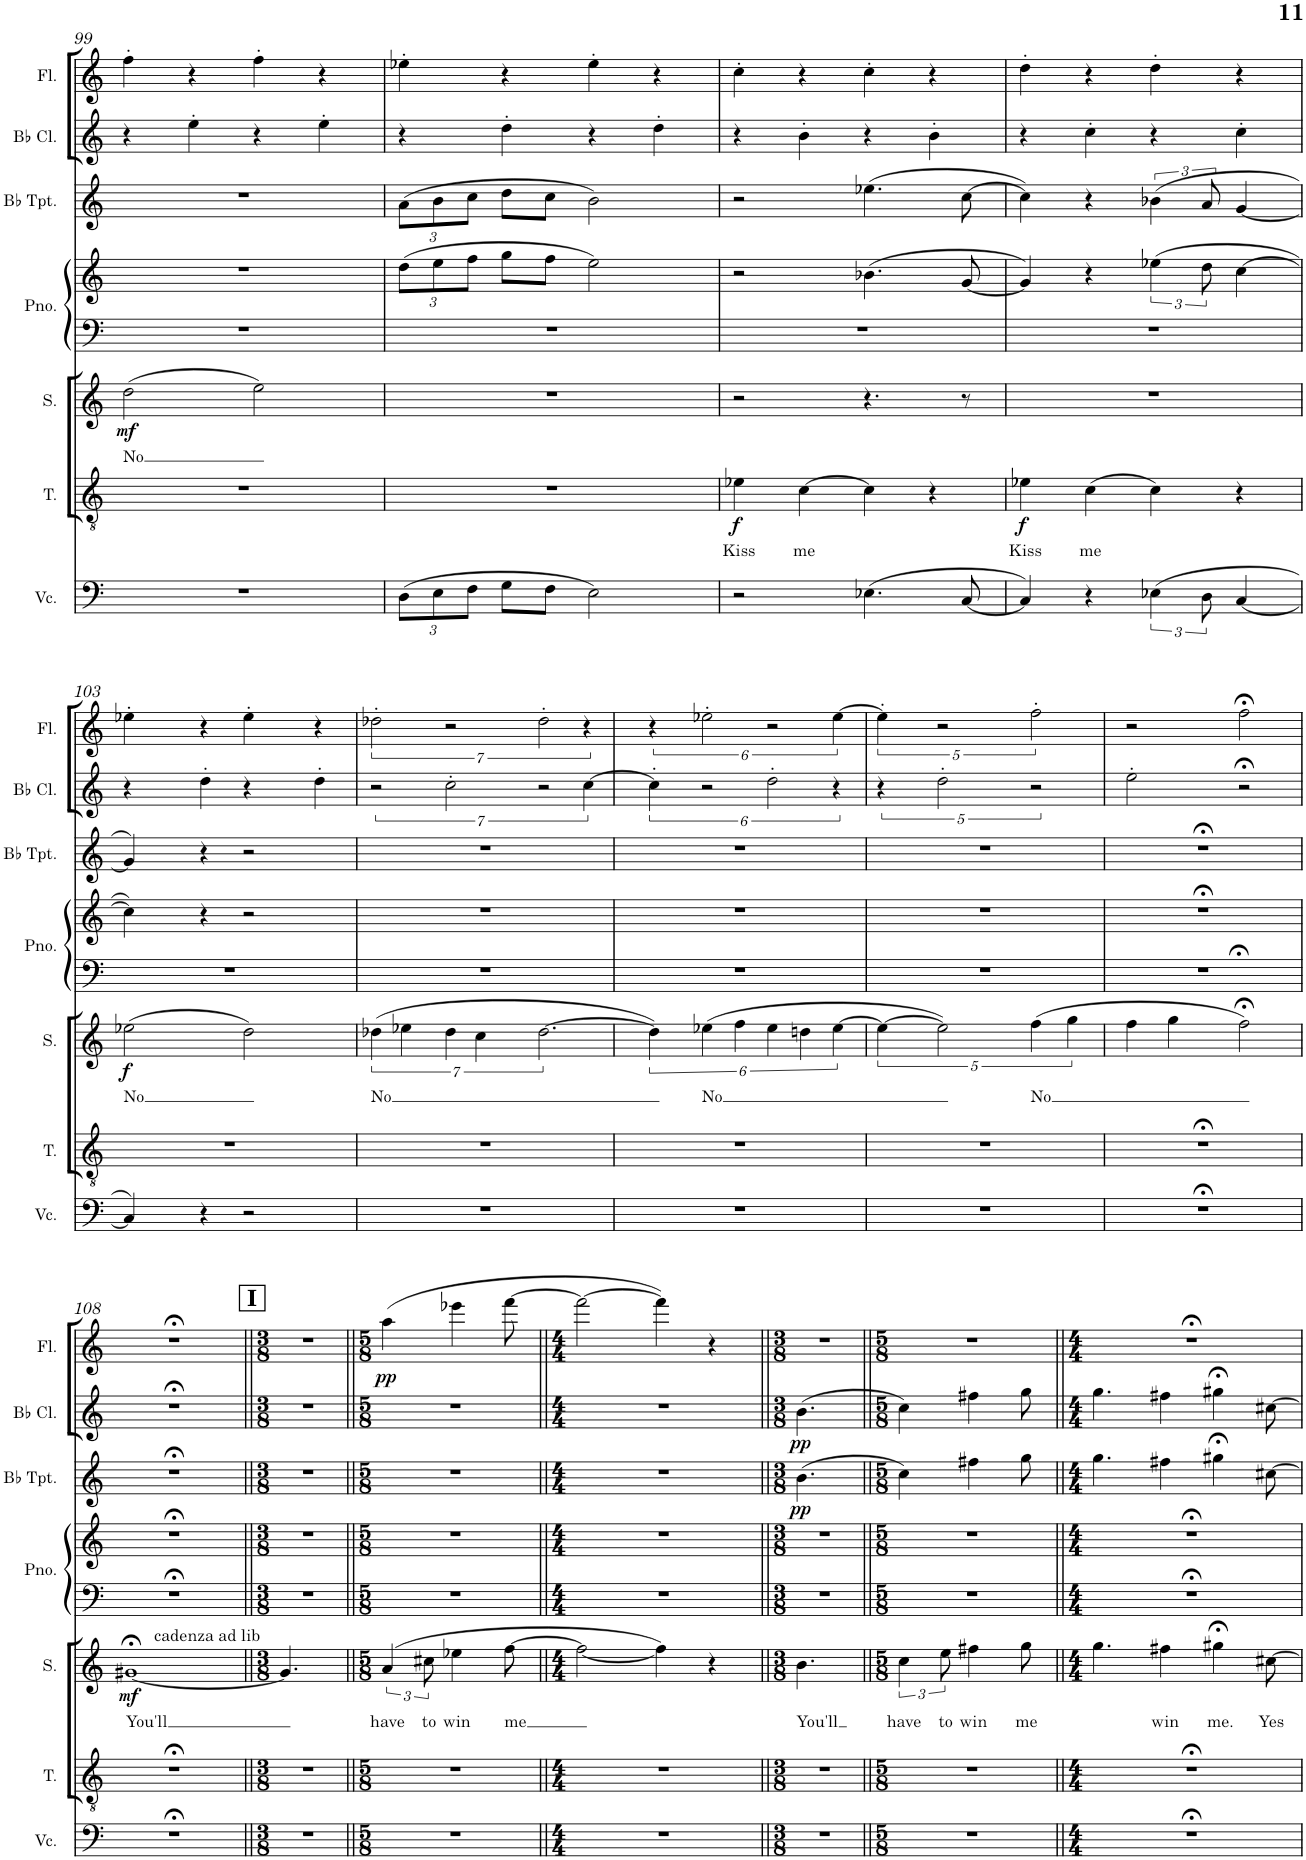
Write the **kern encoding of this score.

**kern	**kern	**text	**dynam	**kern	**text	**dynam	**kern	**kern	**kern	**dynam	**kern	**dynam	**kern	**dynam
*part7	*part6	*part6	*part6	*part5	*part5	*part5	*part4	*part4	*part3	*part3	*part2	*part2	*part1	*part1
*staff8	*staff7	*staff7	*staff7	*staff6	*staff6	*staff6	*staff5	*staff4	*staff3	*staff3	*staff2	*staff2	*staff1	*staff1
*I"Violoncello	*I"Tenor	*	*	*I"Soprano	*	*	*I"Piano	*	*I"Bb Trumpet	*	*I"Bb Clarinet	*	*I"Flute	*
*I'Vc.	*I'T.	*	*	*I'S.	*	*	*I'Pno.	*	*I'Bb Tpt.	*	*I'Bb Cl.	*	*I'Fl.	*
!!LO:PB:g=z
*clefF4	*clefGv2	*	*	*clefG2	*	*	*clefF4	*clefG2	*clefG2	*	*clefG2	*	*clefG2	*
*	*	*	*	*	*	*	*	*	*ITrd1c2	*	*ITrd1c2	*	*	*
*k[]	*k[]	*	*	*k[]	*	*	*k[]	*k[]	*k[]	*	*k[]	*	*k[]	*
*M4/4	*M4/4	*	*	*M4/4	*	*	*M4/4	*M4/4	*M4/4	*	*M4/4	*	*M4/4	*
=99	=99	=99	=99	=99	=99	=99	=99	=99	=99	=99	=99	=99	=99	=99
!	!	!	!	!	!LO:LY:b	!LO:DY:b	!	!	!	!	!	!	!	!
1r	1r	.	.	(2dd\	No	mf	1r	1r	1r	.	4r	.	4ff'\	.
.	.	.	.	.	.	.	.	.	.	.	4ee'\	.	4r	.
.	.	.	.	2ee\)	.	.	.	.	.	.	4r	.	4ff'\	.
.	.	.	.	.	.	.	.	.	.	.	4ee'\	.	4r	.
=100	=100	=100	=100	=100	=100	=100	=100	=100	=100	=100	=100	=100	=100	=100
*Xbrackettup	*	*	*	*	*	*	*	*Xbrackettup	*Xbrackettup	*	*	*	*	*
(12D\L	1r	.	.	1r	.	.	1r	(12dd\L	(12a\L	.	4r	.	4ee-X'\	.
12E\	.	.	.	.	.	.	.	12ee\	12b\	.	.	.	.	.
12F\J	.	.	.	.	.	.	.	12ff\J	12cc\J	.	.	.	.	.
8G\L	.	.	.	.	.	.	.	8gg\L	8dd\L	.	4dd'\	.	4r	.
8F\J	.	.	.	.	.	.	.	8ff\J	8cc\J	.	.	.	.	.
2E\)	.	.	.	.	.	.	.	2ee\)	2b\)	.	4r	.	4ee-'\	.
.	.	.	.	.	.	.	.	.	.	.	4dd'\	.	4r	.
=101	=101	=101	=101	=101	=101	=101	=101	=101	=101	=101	=101	=101	=101	=101
!	!	!LO:LY:b	!LO:DY:b	!	!	!	!	!	!	!	!	!	!	!
2r	4e-X\	Kiss	f	2r	.	.	1r	2r	2r	.	4r	.	4cc'\	.
!	!	!LO:LY:b	!	!	!	!	!	!	!	!	!	!	!	!
.	[4c\	me	.	.	.	.	.	.	.	.	4b'\	.	4r	.
(4.E-X\	4c\]	.	.	4.r	.	.	.	(>4.b-X\	(4.ee-X\	.	4r	.	4cc'\	.
.	4r	.	.	.	.	.	.	.	.	.	4b'\	.	4r	.
[8C/	.	.	.	8r	.	.	.	[8g/	[8cc\	.	.	.	.	.
=102	=102	=102	=102	=102	=102	=102	=102	=102	=102	=102	=102	=102	=102	=102
!	!	!LO:LY:b	!LO:DY:b	!	!	!	!	!	!	!	!	!	!	!
4C/])	4e-X\	Kiss	f	1r	.	.	1r	4g/])	4cc\])	.	4r	.	4dd'\	.
!	!	!LO:LY:b	!	!	!	!	!	!	!	!	!	!	!	!
4r	(4c\	me	.	.	.	.	.	4r	4r	.	4cc'\	.	4r	.
*brackettup	*	*	*	*	*	*	*	*brackettup	*brackettup	*	*	*	*	*
(6E-X\	4c\)	.	.	.	.	.	.	(6ee-X\	(6b-X\	.	4r	.	4dd'\	.
12D\	.	.	.	.	.	.	.	12dd\	12a/	.	.	.	.	.
[4C/	4r	.	.	.	.	.	.	[4cc\	[4g/	.	4cc'\	.	4r	.
!!LO:LB:g=z
=103	=103	=103	=103	=103	=103	=103	=103	=103	=103	=103	=103	=103	=103	=103
!	!	!	!	!	!LO:LY:b	!LO:DY:b	!	!	!	!	!	!	!	!
4C/])	1r	.	.	(2ee-X\	No	f	1r	4cc\])	4g/])	.	4r	.	4ee-X'\	.
4r	.	.	.	.	.	.	.	4r	4r	.	4dd'\	.	4r	.
2r	.	.	.	2dd\)	.	.	.	2r	2r	.	4r	.	4ee-'\	.
.	.	.	.	.	.	.	.	.	.	.	4dd'\	.	4r	.
=104	=104	=104	=104	=104	=104	=104	=104	=104	=104	=104	=104	=104	=104	=104
!	!	!	!	!	!LO:LY:b	!	!	!	!	!	!	!	!	!
1r	1r	.	.	(7dd-X\	No	.	1r	1r	1r	.	7%2r	.	7%2dd-X'\	.
.	.	.	.	7ee-X\	.	.	.	.	.	.	.	.	.	.
.	.	.	.	7dd-\	.	.	.	.	.	.	7%2cc'\	.	7%2r	.
.	.	.	.	7cc\	.	.	.	.	.	.	.	.	.	.
.	.	.	.	[7%2.dd-\	.	.	.	.	.	.	7%2r	.	7%2dd-'\	.
.	.	.	.	.	.	.	.	.	.	.	[7cc\	.	7r	.
=105	=105	=105	=105	=105	=105	=105	=105	=105	=105	=105	=105	=105	=105	=105
1r	1r	.	.	6dd-\])	.	.	1r	1r	1r	.	6cc'\]	.	6r	.
!	!	!	!	!	!LO:LY:b	!	!	!	!	!	!	!	!	!
.	.	.	.	(6ee-X\	No	.	.	.	.	.	3r	.	3ee-X'\	.
.	.	.	.	6ff\	.	.	.	.	.	.	.	.	.	.
.	.	.	.	6ee-\	.	.	.	.	.	.	3dd'\	.	3r	.
.	.	.	.	6ddn\	.	.	.	.	.	.	.	.	.	.
.	.	.	.	[6ee-\	.	.	.	.	.	.	6r	.	[6ee-\	.
=106	=106	=106	=106	=106	=106	=106	=106	=106	=106	=106	=106	=106	=106	=106
1r	1r	.	.	5ee-\_	.	.	1r	1r	1r	.	5r	.	5ee-'\]	.
.	.	.	.	5%2ee-\])	.	.	.	.	.	.	5%2dd'\	.	5%2r	.
!	!	!	!	!	!LO:LY:b	!	!	!	!	!	!	!	!	!
.	.	.	.	(5ff\	No	.	.	.	.	.	5%2r	.	5%2ff'\	.
.	.	.	.	5gg\	.	.	.	.	.	.	.	.	.	.
=107	=107	=107	=107	=107	=107	=107	=107	=107	=107	=107	=107	=107	=107	=107
1r;<	1r;<	.	.	4ff\	.	.	1r	1r;<	1r;<	.	2ee'\	.	2r	.
.	.	.	.	4gg\	.	.	.	.	.	.	.	.	.	.
.	.	.	.	2ff;<\)	.	.	.	.	.	.	2r;<	.	2ff;<\	.
!!LO:LB:g=z
=108	=108	=108	=108	=108	=108	=108	=108	=108	=108	=108	=108	=108	=108	=108
!	!	!	!	!LO:TX:a:t=cadenza ad lib	!	!	!	!	!	!	!	!	!	!
!	!	!	!	!	!LO:LY:b	!LO:DY:b	!	!	!	!	!	!	!	!
1r;<	1r;<	.	.	[1g#X;<	You'll	mf	1r;<	1r;<	1r;<	.	1r;<	.	1r;<	.
!!LO:REH:place=s1:a:B:cj:fs=14:t=I
=109||	=109||	=109||	=109||	=109||	=109||	=109||	=109||	=109||	=109||	=109||	=109||	=109||	=109||	=109||
*M3/8	*M3/8	*	*	*M3/8	*	*	*M3/8	*M3/8	*M3/8	*	*M3/8	*	*M3/8	*
4.r	4.r	.	.	4.g#/]	.	.	4.r	4.r	4.r	.	4.r	.	4.r	.
=110||	=110||	=110||	=110||	=110||	=110||	=110||	=110||	=110||	=110||	=110||	=110||	=110||	=110||	=110||
*M5/8	*M5/8	*	*	*M5/8	*	*	*M5/8	*M5/8	*M5/8	*	*M5/8	*	*M5/8	*
!	!	!	!	!	!LO:LY:b	!	!	!	!	!	!	!	!	!LO:DY:b
8%5r	8%5r	.	.	(6a/	have	.	8%5r	8%5r	8%5r	.	8%5r	.	(4aa\	pp
!	!	!	!	!	!LO:LY:b	!	!	!	!	!	!	!	!	!
.	.	.	.	12cc#X\	to	.	.	.	.	.	.	.	.	.
!	!	!	!	!	!LO:LY:b	!	!	!	!	!	!	!	!	!
.	.	.	.	4ee-X\	win	.	.	.	.	.	.	.	4eee-X\	.
!	!	!	!	!	!LO:LY:b	!	!	!	!	!	!	!	!	!
.	.	.	.	[>8ff\	me	.	.	.	.	.	.	.	[8fff\	.
=111||	=111||	=111||	=111||	=111||	=111||	=111||	=111||	=111||	=111||	=111||	=111||	=111||	=111||	=111||
*M4/4	*M4/4	*	*	*M4/4	*	*	*M4/4	*M4/4	*M4/4	*	*M4/4	*	*M4/4	*
1r	1r	.	.	2ff\_	.	.	1r	1r	1r	.	1r	.	2fff\_	.
.	.	.	.	4ff\])	.	.	.	.	.	.	.	.	4fff\])	.
.	.	.	.	4r	.	.	.	.	.	.	.	.	4r	.
=112||	=112||	=112||	=112||	=112||	=112||	=112||	=112||	=112||	=112||	=112||	=112||	=112||	=112||	=112||
*M3/8	*M3/8	*	*	*M3/8	*	*	*M3/8	*M3/8	*M3/8	*	*M3/8	*	*M3/8	*
!	!	!	!	!	!LO:LY:b	!	!	!	!	!LO:DY:b	!	!LO:DY:b	!	!
4.r	4.r	.	.	4.b\	You'll	.	4.r	4.r	(4.b\	pp	(4.b\	pp	4.r	.
=113||	=113||	=113||	=113||	=113||	=113||	=113||	=113||	=113||	=113||	=113||	=113||	=113||	=113||	=113||
*M5/8	*M5/8	*	*	*M5/8	*	*	*M5/8	*M5/8	*M5/8	*	*M5/8	*	*M5/8	*
!	!	!	!	!	!LO:LY:b	!	!	!	!	!	!	!	!	!
8%5r	8%5r	.	.	6cc\	have	.	8%5r	8%5r	4cc\)	.	4cc\)	.	8%5r	.
!	!	!	!	!	!LO:LY:b	!	!	!	!	!	!	!	!	!
.	.	.	.	12ee\	to	.	.	.	.	.	.	.	.	.
!	!	!	!	!	!LO:LY:b	!	!	!	!	!	!	!	!	!
.	.	.	.	4ff#X\	win	.	.	.	4ff#X\	.	4ff#X\	.	.	.
!	!	!	!	!	!LO:LY:b	!	!	!	!	!	!	!	!	!
.	.	.	.	8gg\	me	.	.	.	8gg\	.	8gg\	.	.	.
=114||	=114||	=114||	=114||	=114||	=114||	=114||	=114||	=114||	=114||	=114||	=114||	=114||	=114||	=114||
*M4/4	*M4/4	*	*	*M4/4	*	*	*M4/4	*M4/4	*M4/4	*	*M4/4	*	*M4/4	*
1r;<	1r;<	.	.	4.gg\	.	.	1r;<	1r;<	4.gg\	.	4.gg\	.	1r;<	.
!	!	!	!	!	!LO:LY:b	!	!	!	!	!	!	!	!	!
.	.	.	.	4ff#X\	win	.	.	.	4ff#X\	.	4ff#X\	.	.	.
!	!	!	!	!	!LO:LY:b	!	!	!	!	!	!	!	!	!
.	.	.	.	4gg#X;<\	me.	.	.	.	4gg#X;<\	.	4gg#X;<\	.	.	.
!	!	!	!	!	!LO:LY:b	!	!	!	!	!	!	!	!	!
.	.	.	.	[8cc#X\	Yes	.	.	.	[8cc#X\	.	[8cc#X\	.	.	.
=	=	=	=	=	=	=	=	=	=	=	=	=	=	=
*-	*-	*-	*-	*-	*-	*-	*-	*-	*-	*-	*-	*-	*-	*-
